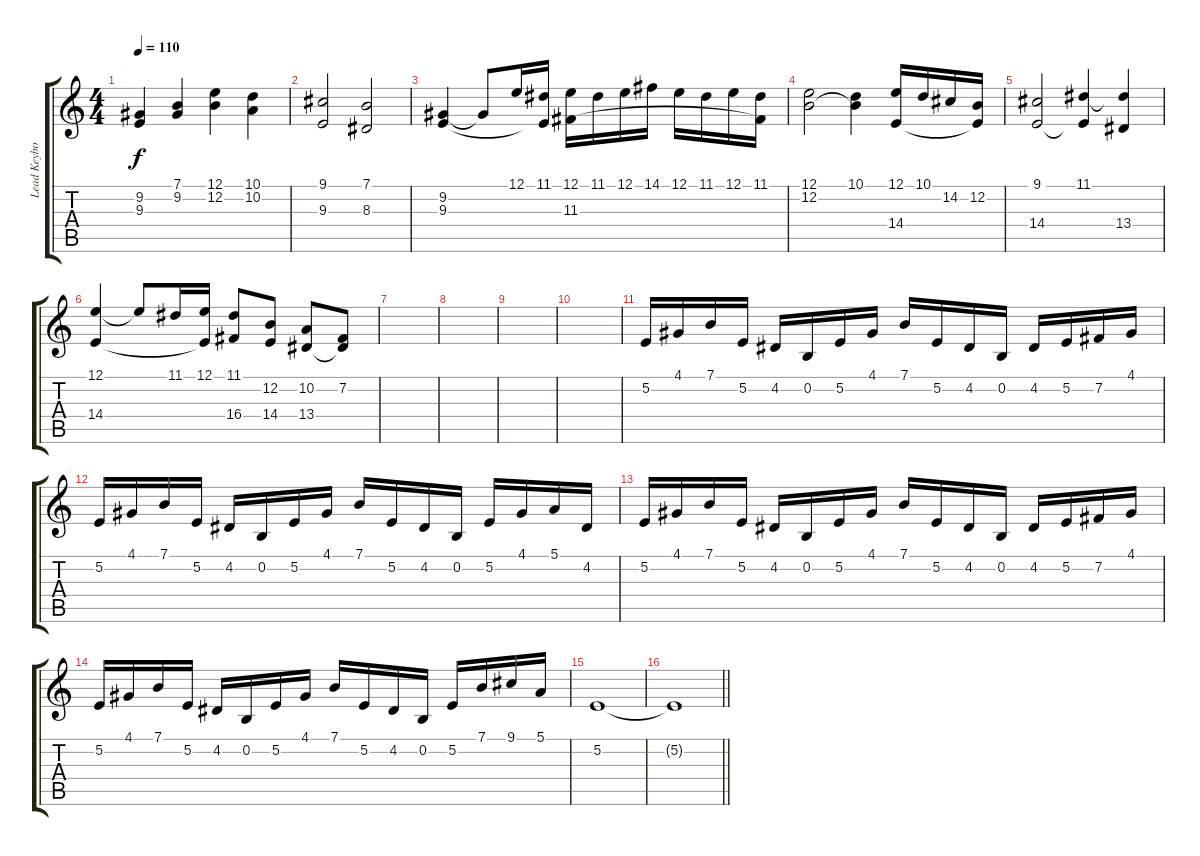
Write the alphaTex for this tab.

\track ("Lead Keyboard" "Lead Keybo") {instrument acousticgrandpiano}
\staff {score tabs}
\tuning (E4 B3 G3 D3 A2 E2) {hide}
\ts (4 4)
\tempo 110
\clef g2
\ks c
(9.2 9.3).4{dy f} (7.1 9.2).4 (12.1 12.2).4 (10.1 10.2).4 |
(9.1 9.3).2 (7.1 8.3).2 |
(9.2 9.3).4 9.2{t}.8 12.1.16 (11.1 9.3{t}).16 (12.1 11.3).16 11.1.16 12.1.16 14.1.16 12.1.16 11.1.16 12.1.16 (11.1 11.3{t}).16 |
(12.1 12.2).2 (10.1 12.2{t}).4 (12.1 14.4).16 10.1.16 14.2.16 (12.2 14.4{t}).16 |
(9.1 14.4).2 (11.1 14.4{t}).4 (11.1{t} 13.4).4 |
(12.1 14.4).4 12.1{t}.8 11.1.16 (12.1 14.4{t}).16 (11.1 16.4).8 (12.2 14.4).8 (10.2 13.4).8 (7.2 13.4{t}).8 |
|
|
|
|
5.2.16{instrument stringensemble1} 4.1.16 7.1.16 5.2.16 4.2.16 0.2.16 5.2.16 4.1.16 7.1.16 5.2.16 4.2.16 0.2.16 4.2.16 5.2.16 7.2.16 4.1.16 |
5.2.16 4.1.16 7.1.16 5.2.16 4.2.16 0.2.16 5.2.16 4.1.16 7.1.16 5.2.16 4.2.16 0.2.16 5.2.16 4.1.16 5.1.16 4.2.16 |
5.2.16 4.1.16 7.1.16 5.2.16 4.2.16 0.2.16 5.2.16 4.1.16 7.1.16 5.2.16 4.2.16 0.2.16 4.2.16 5.2.16 7.2.16 4.1.16 |
5.2.16 4.1.16 7.1.16 5.2.16 4.2.16 0.2.16 5.2.16 4.1.16 7.1.16 5.2.16 4.2.16 0.2.16 5.2.16 7.1.16 9.1.16 5.1.16 |
5.2.1{volume 0} |
\barLineRight lightlight
5.2{t}.1
